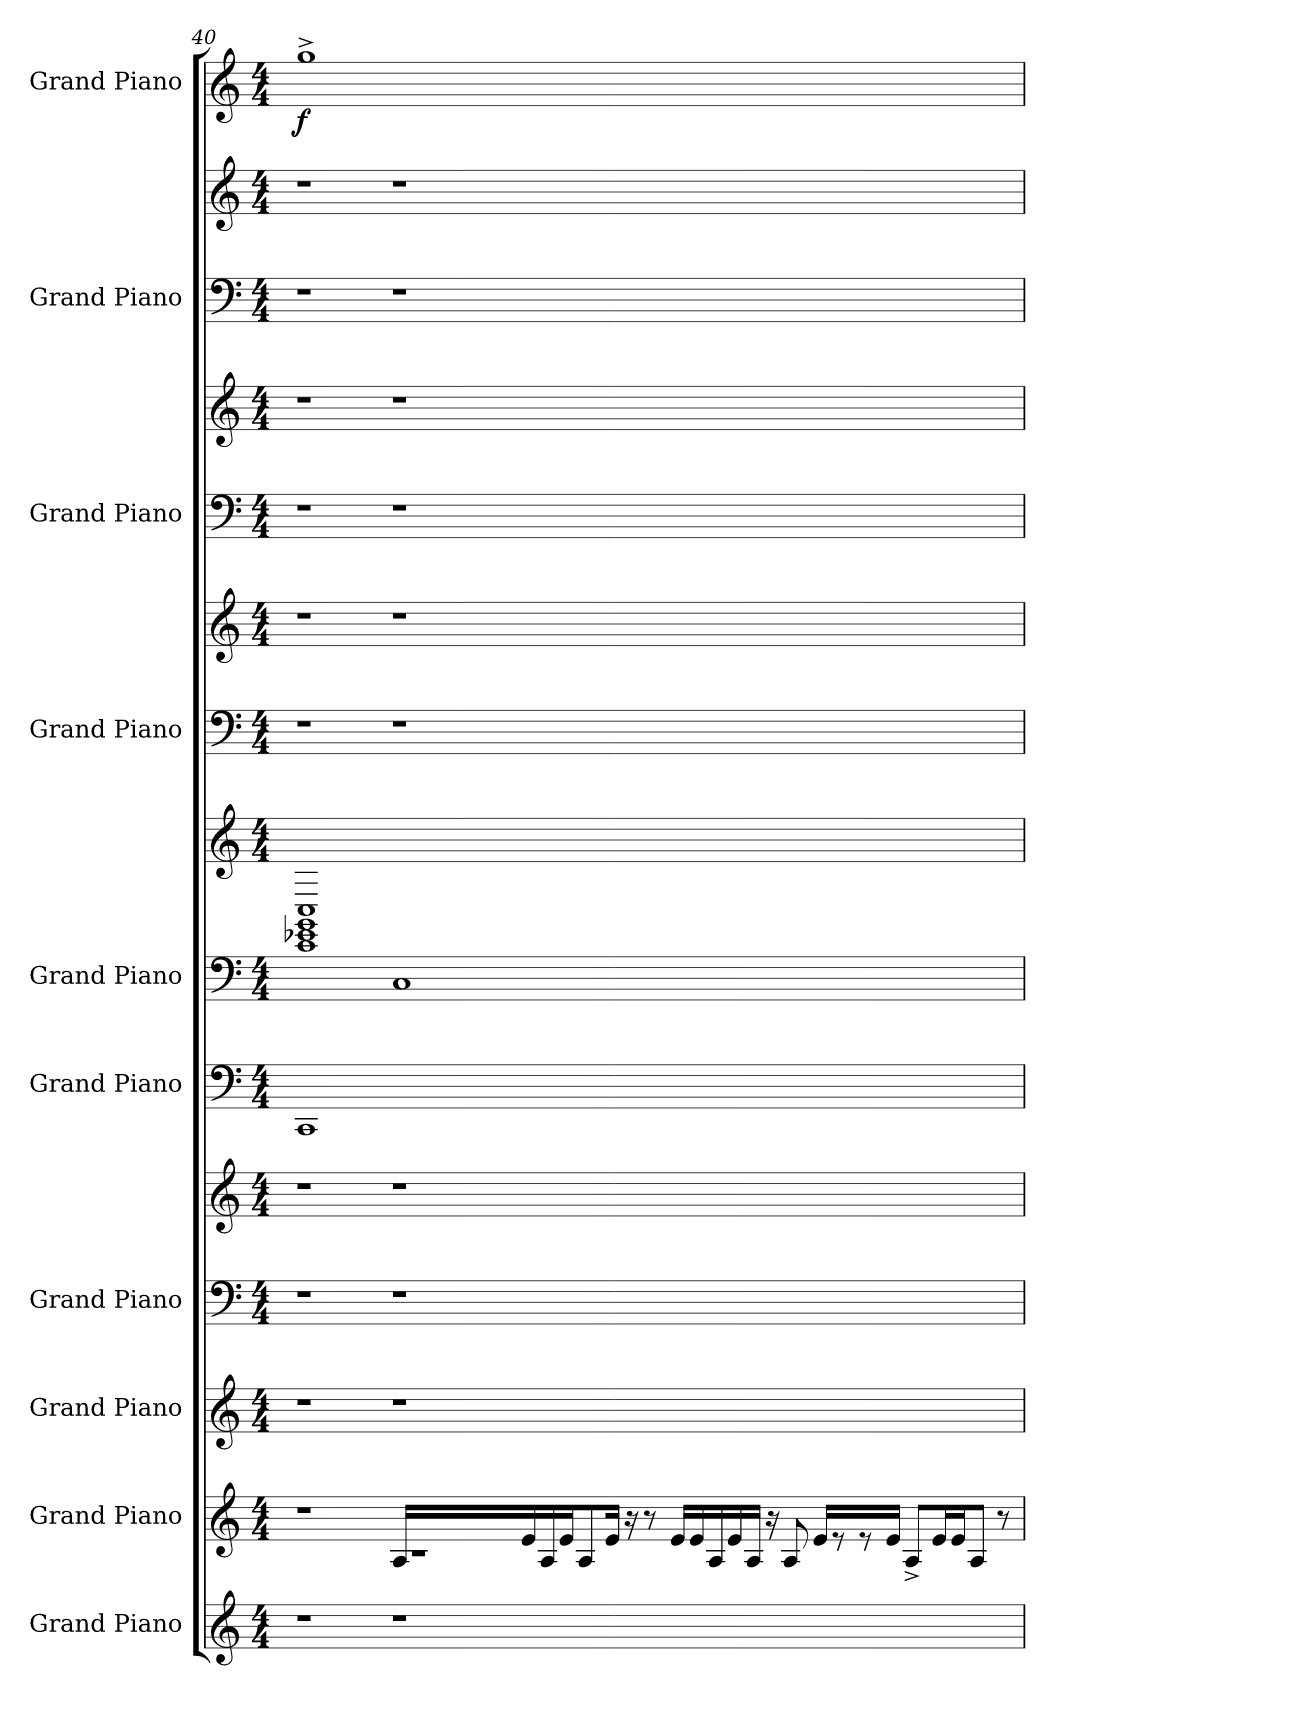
**kern	**kern	**kern	**kern	**kern	**kern	**kern	**kern	**kern	**kern	**kern	**kern	**kern	**kern	**kern	**dynam
*part10	*part9	*part8	*part7	*part7	*part6	*part5	*part5	*part4	*part4	*part3	*part3	*part2	*part2	*part1	*part1
*staff15	*staff14	*staff13	*staff12	*staff11	*staff10	*staff9	*staff8	*staff7	*staff6	*staff5	*staff4	*staff3	*staff2	*staff1	*staff1
*I"Grand Piano	*I"Grand Piano	*I"Grand Piano	*I"Grand Piano	*	*I"Grand Piano	*I"Grand Piano	*	*I"Grand Piano	*	*I"Grand Piano	*	*I"Grand Piano	*	*I"Grand Piano	*
*clefG2	*clefG2	*clefG2	*clefF4	*clefG2	*clefF4	*clefF4	*clefG2	*clefF4	*clefG2	*clefF4	*clefG2	*clefF4	*clefG2	*clefG2	*
*k[]	*k[]	*k[]	*k[]	*k[]	*k[]	*k[]	*k[]	*k[]	*k[]	*k[]	*k[]	*k[]	*k[]	*k[]	*
*C:	*C:	*C:	*C:	*C:	*C:	*C:	*C:	*C:	*C:	*C:	*C:	*C:	*C:	*C:	*
*M4/4	*M4/4	*M4/4	*M4/4	*M4/4	*M4/4	*M4/4	*M4/4	*M4/4	*M4/4	*M4/4	*M4/4	*M4/4	*M4/4	*M4/4	*
=40	=40	=40	=40	=40	=40	=40	=40	=40	=40	=40	=40	=40	=40	=40	=40
!	!	!	!	!	!	!	!	!	!	!	!	!	!	!	!LO:DY:b
1r	1r	1r	1r	1r	1CC	1c 1e-X 1g	1C	1r	1r	1r	1r	1r	1r	1gg^	f
1r	16ALL	1r	1r	1r	0.ryy	1C	0.ryy	1r	1r	1r	1r	1r	1r	0.ryy	.
.	1r	.	.	.	.	.	.	.	.	.	.	.	.	.	.
0ryy	.	0ryy	0ryy	0ryy	.	0ryy	.	0ryy	0ryy	0ryy	0ryy	0ryy	0ryy	.	.
.	16eLL	.	.	.	.	.	.	.	.	.	.	.	.	.	.
.	16AJ	.	.	.	.	.	.	.	.	.	.	.	.	.	.
.	16e	.	.	.	.	.	.	.	.	.	.	.	.	.	.
.	8AJ	.	.	.	.	.	.	.	.	.	.	.	.	.	.
.	16eJJ	.	.	.	.	.	.	.	.	.	.	.	.	.	.
.	16r	.	.	.	.	.	.	.	.	.	.	.	.	.	.
.	8r	.	.	.	.	.	.	.	.	.	.	.	.	.	.
.	16eLL	.	.	.	.	.	.	.	.	.	.	.	.	.	.
.	16e	.	.	.	.	.	.	.	.	.	.	.	.	.	.
.	16ALL	.	.	.	.	.	.	.	.	.	.	.	.	.	.
.	16eJJ	.	.	.	.	.	.	.	.	.	.	.	.	.	.
.	16AJJ	.	.	.	.	.	.	.	.	.	.	.	.	.	.
.	16r	.	.	.	.	.	.	.	.	.	.	.	.	.	.
.	8A	.	.	.	.	.	.	.	.	.	.	.	.	.	.
.	16eKL	.	.	.	.	.	.	.	.	.	.	.	.	.	.
.	8r	.	.	.	.	.	.	.	.	.	.	.	.	.	.
.	8r	.	.	.	.	.	.	.	.	.	.	.	.	.	.
.	16eJk	.	.	.	.	.	.	.	.	.	.	.	.	.	.
.	8A^L	.	.	.	.	.	.	.	.	.	.	.	.	.	.
.	16eLL	.	.	.	.	.	.	.	.	.	.	.	.	.	.
.	16eJJ	.	.	.	.	.	.	.	.	.	.	.	.	.	.
.	8AJ	.	.	.	.	.	.	.	.	.	.	.	.	.	.
.	8r	.	.	.	.	.	.	.	.	.	.	.	.	.	.
=	=	=	=	=	=	=	=	=	=	=	=	=	=	=	=
*-	*-	*-	*-	*-	*-	*-	*-	*-	*-	*-	*-	*-	*-	*-	*-
